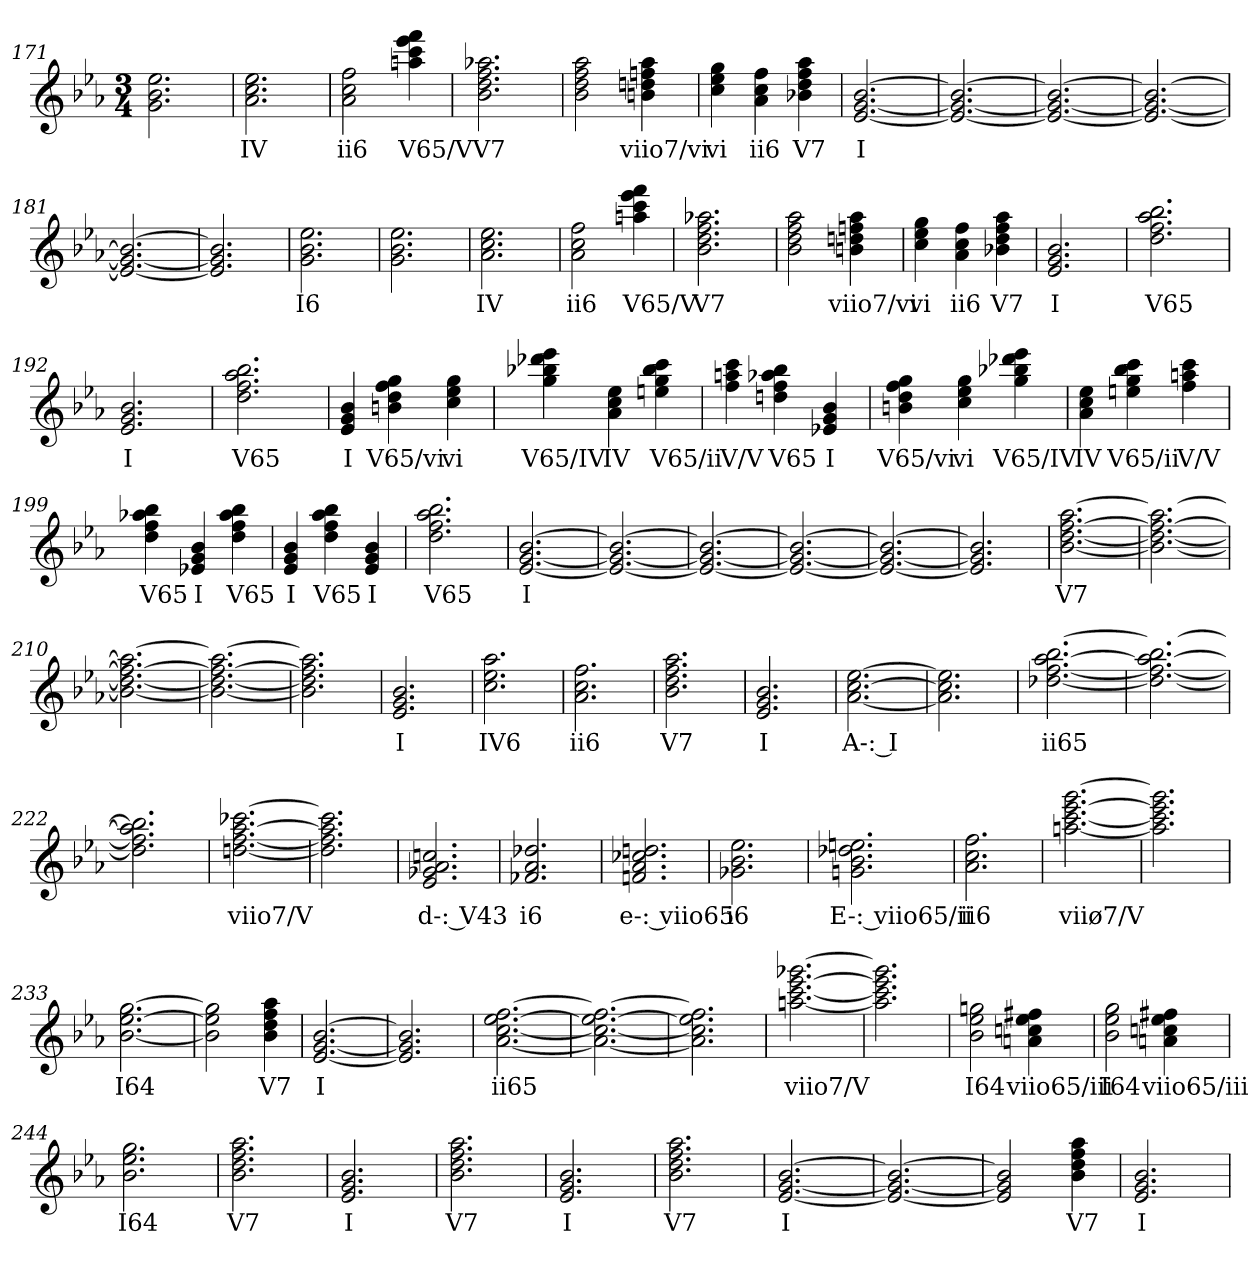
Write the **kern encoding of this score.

**kern	**text
*part1	*part1
*staff1	*staff1
*k[b-e-a-]	*
*E-:	*
*M3/4	*
=171	=171
2.g 2.b- 2.ee-	.
=172	=172
2.a- 2.cc 2.ee-	IV
=173	=173
2a- 2cc 2ff	ii6
4aan 4ccc 4eee- 4fff	V65/V
=174	=174
2.b- 2.dd 2.ff 2.aa-X	V7
=175	=175
2b- 2dd 2ff 2aa-	.
4bn 4ddn 4ffn 4aa-	viio7/vi
=176	=176
4cc 4ee- 4gg	vi
4a- 4cc 4ff	ii6
4b-X 4dd 4ff 4aa-	V7
=177	=177
[2.e- [2.g [2.b-	I
=178	=178
2.e-_ 2.g_ 2.b-_	.
=179	=179
2.e-_ 2.g_ 2.b-_	.
=180	=180
2.e-_ 2.g_ 2.b-_	.
=181	=181
2.e-_ 2.g_ 2.b-_	.
=182	=182
2.e-] 2.g] 2.b-]	.
=183	=183
2.g 2.b- 2.ee-	I6
=184	=184
2.g 2.b- 2.ee-	.
=185	=185
2.a- 2.cc 2.ee-	IV
=186	=186
2a- 2cc 2ff	ii6
4aan 4ccc 4eee- 4fff	V65/V
=187	=187
2.b- 2.dd 2.ff 2.aa-X	V7
=188	=188
2b- 2dd 2ff 2aa-	.
4bn 4ddn 4ffn 4aa-	viio7/vi
=189	=189
4cc 4ee- 4gg	vi
4a- 4cc 4ff	ii6
4b-X 4dd 4ff 4aa-	V7
=190	=190
2.e- 2.g 2.b-	I
=191	=191
2.dd 2.ff 2.aa- 2.bb-	V65
=192	=192
2.e- 2.g 2.b-	I
=193	=193
2.dd 2.ff 2.aa- 2.bb-	V65
=194	=194
4e- 4g 4b-	I
4bn 4dd 4ff 4gg	V65/vi
4cc 4ee- 4gg	vi
=195	=195
4gg 4bb-X 4ddd-X 4eee-	V65/IV
4a- 4cc 4ee-	IV
4een 4gg 4bb- 4ccc	V65/ii
=196	=196
4ff 4aan 4ccc	V/V
4ddn 4ff 4aa-X 4bb-	V65
4e-X 4g 4b-	I
=197	=197
4bn 4dd 4ff 4gg	V65/vi
4cc 4ee- 4gg	vi
4gg 4bb-X 4ddd-X 4eee-	V65/IV
=198	=198
4a- 4cc 4ee-	IV
4een 4gg 4bb- 4ccc	V65/ii
4ff 4aan 4ccc	V/V
=199	=199
4dd 4ff 4aa-X 4bb-	V65
4e-X 4g 4b-	I
4dd 4ff 4aa- 4bb-	V65
=200	=200
4e- 4g 4b-	I
4dd 4ff 4aa- 4bb-	V65
4e- 4g 4b-	I
=201	=201
2.dd 2.ff 2.aa- 2.bb-	V65
=202	=202
[2.e- [2.g [2.b-	I
=203	=203
2.e-_ 2.g_ 2.b-_	.
=204	=204
2.e-_ 2.g_ 2.b-_	.
=205	=205
2.e-_ 2.g_ 2.b-_	.
=206	=206
2.e-_ 2.g_ 2.b-_	.
=207	=207
2.e-] 2.g] 2.b-]	.
=208	=208
[2.b- [2.dd [2.ff [2.aa-	V7
=209	=209
2.b-_ 2.dd_ 2.ff_ 2.aa-_	.
=210	=210
2.b-_ 2.dd_ 2.ff_ 2.aa-_	.
=211	=211
2.b-_ 2.dd_ 2.ff_ 2.aa-_	.
=212	=212
2.b-] 2.dd] 2.ff] 2.aa-]	.
=213	=213
2.e- 2.g 2.b-	I
=214	=214
2.cc 2.ee- 2.aa-	IV6
=215	=215
2.a- 2.cc 2.ff	ii6
=216	=216
2.b- 2.dd 2.ff 2.aa-	V7
=217	=217
2.e- 2.g 2.b-	I
=218	=218
[2.a- [2.cc [2.ee-	A-: I
=219	=219
2.a-] 2.cc] 2.ee-]	.
=220	=220
[2.dd-X [2.ff [2.aa- [2.bb-	ii65
=221	=221
2.dd-_ 2.ff_ 2.aa-_ 2.bb-_	.
=222	=222
2.dd-] 2.ff] 2.aa-] 2.bb-]	.
=223	=223
[2.ddn [2.ff [2.aa- [2.ccc-X	viio7/V
=224	=224
2.dd] 2.ff] 2.aa-] 2.ccc-]	.
=225	=225
2.e- 2.g-X 2.a- 2.ccn	d-: V43
=226	=226
2.f-X 2.a- 2.dd-X	i6
=227	=227
2.fn 2.a- 2.cc-X 2.ddn	e-: viio65
=228	=228
2.g-X 2.b- 2.ee-	i6
=229	=229
2.gn 2.b- 2.dd-X 2.een	E-: viio65/ii
=230	=230
2.a- 2.cc 2.ff	ii6
=231	=231
[2.aan [2.ccc [2.eee- [2.ggg	viiø7/V
=232	=232
2.aa] 2.ccc] 2.eee-] 2.ggg]	.
=233	=233
[2.b- [2.ee- [2.gg	I64
=234	=234
2b-] 2ee-] 2gg]	.
4b- 4dd 4ff 4aa-	V7
=235	=235
[2.e- [2.g [2.b-	I
=236	=236
2.e-] 2.g] 2.b-]	.
=237	=237
[2.a- [2.cc [2.ee- [2.ff	ii65
=238	=238
2.a-_ 2.cc_ 2.ee-_ 2.ff_	.
=239	=239
2.a-] 2.cc] 2.ee-] 2.ff]	.
=240	=240
[2.aan [2.ccc [2.eee- [2.ggg-X	viio7/V
=241	=241
2.aa] 2.ccc] 2.eee-] 2.ggg-]	.
=242	=242
2b- 2ee- 2ggn	I64
4an 4ccn 4ee- 4ff#X	viio65/iii
=243	=243
2b- 2ee- 2gg	I64
4an 4ccn 4ee- 4ff#X	viio65/iii
=244	=244
2.b- 2.ee- 2.gg	I64
=245	=245
2.b- 2.dd 2.ff 2.aa-	V7
=246	=246
2.e- 2.g 2.b-	I
=247	=247
2.b- 2.dd 2.ff 2.aa-	V7
=248	=248
2.e- 2.g 2.b-	I
=249	=249
2.b- 2.dd 2.ff 2.aa-	V7
=250	=250
[2.e- [2.g [2.b-	I
=251	=251
2.e-_ 2.g_ 2.b-_	.
=252	=252
2e-] 2g] 2b-]	.
4b- 4dd 4ff 4aa-	V7
=253	=253
2.e- 2.g 2.b-	I
=	=
*-	*-
